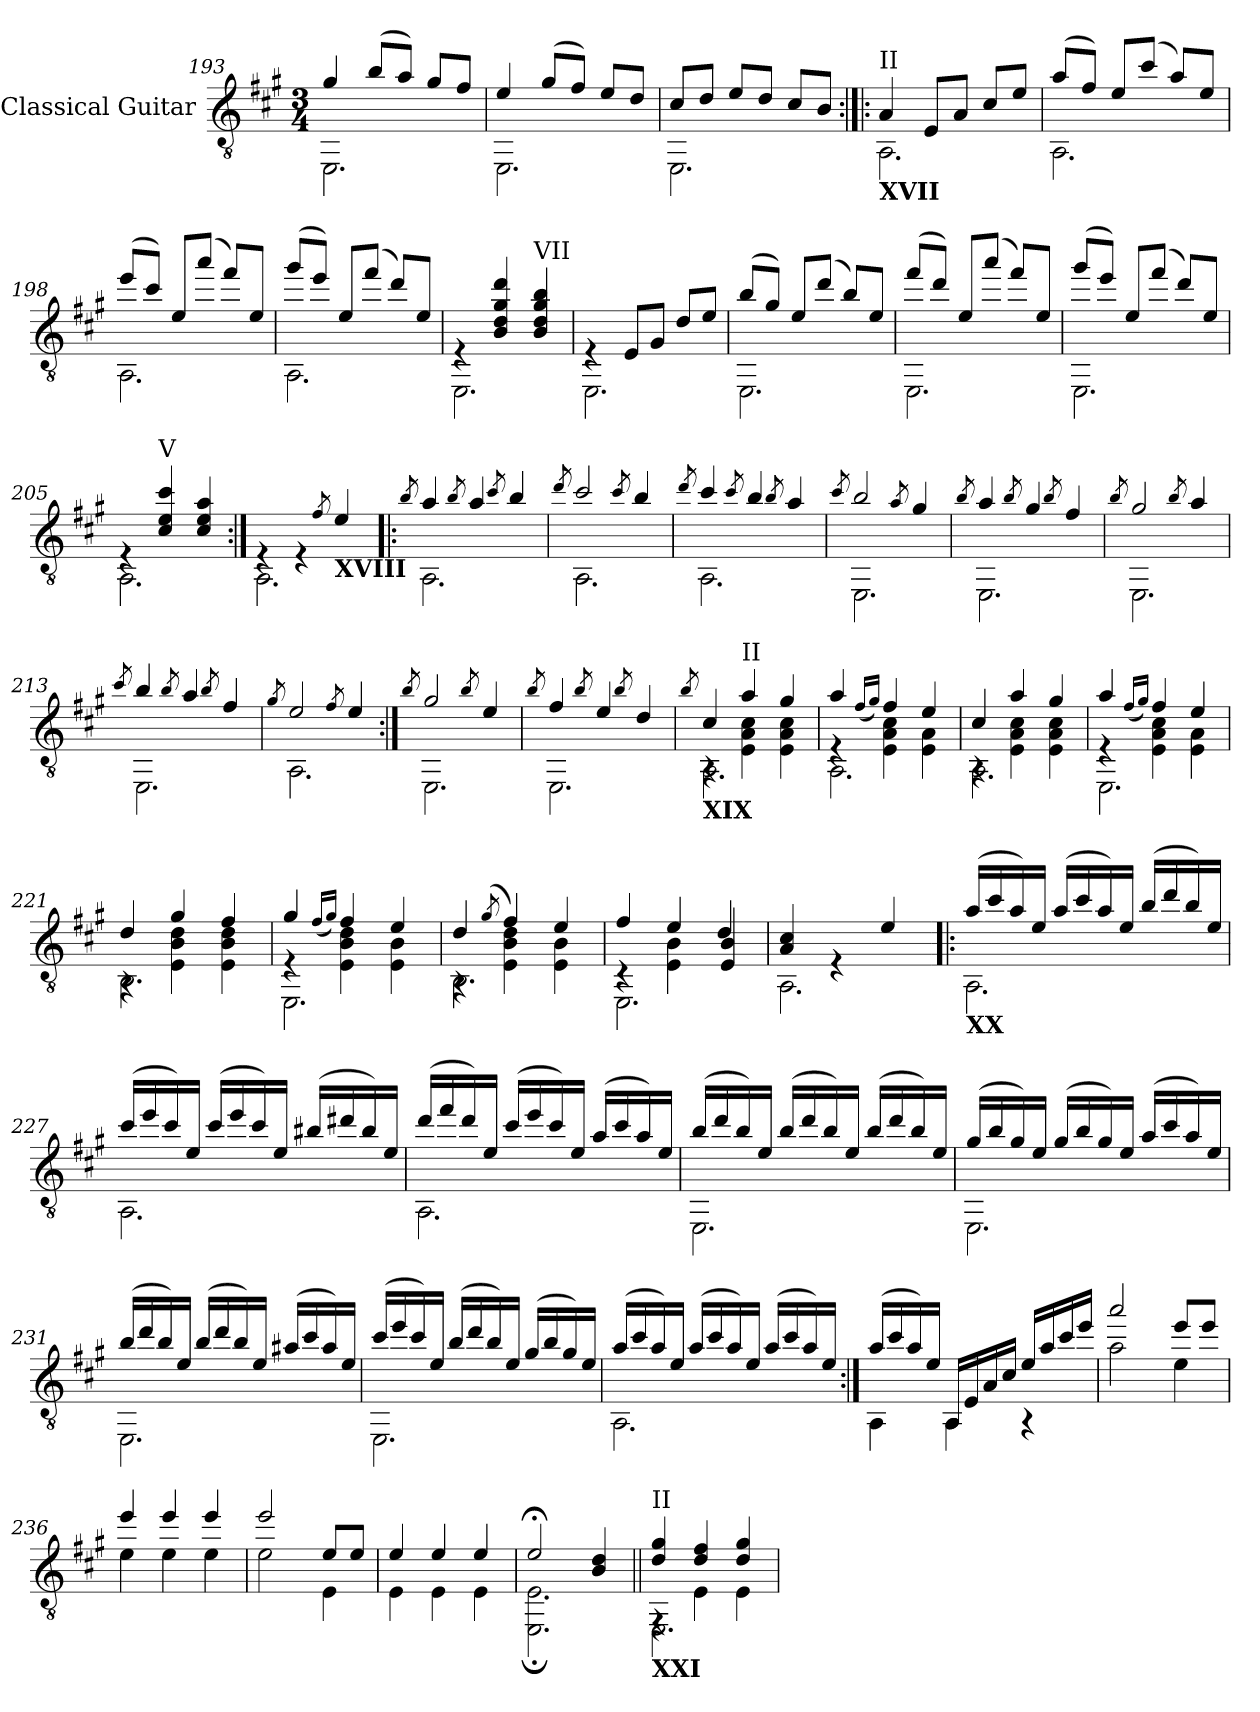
**kern	**dynam
*part1	*part1
*staff1	*staff1
*I"Classical Guitar	*
*I'Guit.	*
*clefGv2	*
*k[f#c#g#]	*
*M3/4	*
=193	=193
*^	*
4g#/	2.EE\	.
(8b/L	.	.
8a/J)	.	.
8g#/L	.	.
8f#/J	.	.
!!LO:LB:g=z	!!
=194	=194	=194
4e/	2.EE\	.
(8g#/L	.	.
8f#/J)	.	.
8e/L	.	.
8d/J	.	.
=195	=195	=195
8c#/L	2.EE\	.
8d/J	.	.
8e/L	.	.
8d/J	.	.
8c#/L	.	.
8B/J	.	.
=196:|!|:	=196:|!|:	=196:|!|:
!LO:TX:b:B:t=XVII	!	!
!LO:TX:a:t=II	!	!
4A/	2.AA\	.
8E/L	.	.
8A/J	.	.
8c#/L	.	.
8e/J	.	.
=197	=197	=197
(8a/L	2.AA\	.
8f#/J)	.	.
8e/L	.	.
(8cc#/J	.	.
8a/L)	.	.
8e/J	.	.
=198	=198	=198
(8ee/L	2.AA\	.
8cc#/J)	.	.
8e/L	.	.
(8aa/J	.	.
8ff#/L)	.	.
8e/J	.	.
!!LO:LB:g=z	!!
=199	=199	=199
(8gg#/L	2.AA\	.
8ee/J)	.	.
8e/L	.	.
(8ff#/J	.	.
8dd/L)	.	.
8e/J	.	.
=200	=200	=200
4rE	2.EE\	.
4B/ 4d/ 4g#/ 4dd/	.	.
!LO:TX:a:t=VII	!	!
4B/ 4d/ 4g#/ 4b/	.	.
=201	=201	=201
4rE	2.EE\	.
8E/L	.	.
8G#/J	.	.
8d/L	.	.
8e/J	.	.
=202	=202	=202
(8b/L	2.EE\	.
8g#/J)	.	.
8e/L	.	.
(8dd/J	.	.
8b/L)	.	.
8e/J	.	.
=203	=203	=203
(8ff#/L	2.EE\	.
8dd/J)	.	.
8e/L	.	.
(8aa/J	.	.
8ff#/L)	.	.
8e/J	.	.
=204	=204	=204
(8gg#/L	2.EE\	.
8ee/J)	.	.
8e/L	.	.
(8ff#/J	.	.
8dd/L)	.	.
8e/J	.	.
!!LO:LB:g=z	!!
=205	=205	=205
4rE	2.AA\	.
!LO:TX:a:t=V	!	!
4c#/ 4e/ 4cc#/	.	.
4c#/ 4e/ 4a/	.	.
=206:|!	=206:|!	=206:|!
4rE	2.AA\	.
4rE	.	.
8qf#/	.	.
!LO:TX:b:B:t=XVIII	!	!
4e/	.	.
=207!|:	=207!|:	=207!|:
8qb/	.	.
4a/	2.AA\	.
8qb/	.	.
4a/	.	.
8qcc#/	.	.
4b/	.	.
=208	=208	=208
8qdd/	.	.
2cc#/	2.AA\	.
8qcc#/	.	.
4b/	.	.
=209	=209	=209
8qdd/	.	.
4cc#/	2.AA\	.
8qcc#/	.	.
4b/	.	.
8qb/	.	.
4a/	.	.
=210	=210	=210
8qcc#/	.	.
2b/	2.EE\	.
8qa/	.	.
4g#/	.	.
!!LO:LB:g=z	!!
=211	=211	=211
8qb/	.	.
4a/	2.EE\	.
8qb/	.	.
4g#/	.	.
8qb/	.	.
4f#/	.	.
=212	=212	=212
8qb/	.	.
2g#/	2.EE\	.
8qb/	.	.
4a/	.	.
=213	=213	=213
8qcc#/	.	.
4b/	2.EE\	.
8qb/	.	.
4a/	.	.
8qb/	.	.
4f#/	.	.
=214	=214	=214
8qg#/	.	.
2e/	2.AA\	.
8qf#/	.	.
4e/	.	.
!!LO:LB:g=z	!!
=215:|!	=215:|!	=215:|!
8qb/	.	.
2g#/	2.EE\	.
8qb/	.	.
4e/	.	.
=216	=216	=216
8qb/	.	.
4f#/	2.EE\	.
8qb/	.	.
4e/	.	.
8qb/	.	.
4d/	.	.
*v	*v	*
=217	=217
8qb/	.
*^	*
*	*^	*
!LO:TX:b:B:t=XIX	!	!	!
4c#/	2.AA\	4rAA	.
!LO:TX:a:t=II	!	!	!
4a/	.	4E\ 4A\ 4c#\	.
4g#/	.	4E\ 4A\ 4c#\	.
!!LO:PB:g=z	!!	!!
=218	=218	=218	=218
4a/	2.AA\	4rE	.
(16qf#/LL	.	.	.
16qg#/JJ)	.	.	.
4f#/	.	4E\ 4A\ 4c#\	.
4e/	.	4E\ 4A\	.
=219	=219	=219	=219
4c#/	2.AA\	4rAA	.
4a/	.	4E\ 4A\ 4c#\	.
4g#/	.	4E\ 4A\ 4c#\	.
=220	=220	=220	=220
4a/	2.EE\	4rE	.
(16qf#/LL	.	.	.
16qg#/JJ)	.	.	.
4f#/	.	4E\ 4A\ 4c#\	.
4e/	.	4E\ 4A\	.
=221	=221	=221	=221
4d/	2.BB\	4rAA	.
4g#/	.	4E\ 4B\ 4d\	.
4f#/	.	4E\ 4B\ 4d\	.
=222	=222	=222	=222
4g#/	2.EE\	4rE	.
(16qf#/LL	.	.	.
16qg#/JJ)	.	.	.
4f#/	.	4E\ 4B\ 4d\	.
4e/	.	4E\ 4B\	.
=223	=223	=223	=223
4d/	2.BB\	4rAA	.
(8qg#/	.	.	.
4f#/)	.	4E\ 4B\ 4d\	.
4e/	.	4E\ 4B\	.
=224	=224	=224	=224
4f#/	2.EE\	4rC	.
4e/	.	4E\ 4B\	.
4d/	.	4E/ 4B/	.
*	*v	*v	*
=225	=225	=225
4A/ 4c#/	2.AA\	.
4rE	.	.
4e/	.	.
!!LO:LB:g=z	!!
=226!|:	=226!|:	=226!|:
*MM180	*	*
!LO:TX:b:B:t=XX	!	!
(16a/LL	2.AA\	.
16cc#/	.	.
16a/)	.	.
16e/JJ	.	.
(16a/LL	.	.
16cc#/	.	.
16a/)	.	.
16e/JJ	.	.
(16b/LL	.	.
16dd/	.	.
16b/)	.	.
16e/JJ	.	.
=227	=227	=227
(16cc#/LL	2.AA\	.
16ee/	.	.
16cc#/)	.	.
16e/JJ	.	.
(16cc#/LL	.	.
16ee/	.	.
16cc#/)	.	.
16e/JJ	.	.
(16b#X/LL	.	.
16dd#X/	.	.
16b#/)	.	.
16e/JJ	.	.
=228	=228	=228
(16dd/LL	2.AA\	.
16ff#/	.	.
16dd/)	.	.
16e/JJ	.	.
(16cc#/LL	.	.
16ee/	.	.
16cc#/)	.	.
16e/JJ	.	.
(16a/LL	.	.
16cc#/	.	.
16a/)	.	.
16e/JJ	.	.
!!LO:LB:g=z	!!
=229	=229	=229
(16b/LL	2.EE\	.
16dd/	.	.
16b/)	.	.
16e/JJ	.	.
(16b/LL	.	.
16dd/	.	.
16b/)	.	.
16e/JJ	.	.
(16b/LL	.	.
16dd/	.	.
16b/)	.	.
16e/JJ	.	.
=230	=230	=230
(16g#/LL	2.EE\	.
16b/	.	.
16g#/)	.	.
16e/JJ	.	.
(16g#/LL	.	.
16b/	.	.
16g#/)	.	.
16e/JJ	.	.
(16a/LL	.	.
16cc#/	.	.
16a/)	.	.
16e/JJ	.	.
=231	=231	=231
(16b/LL	2.EE\	.
16dd/	.	.
16b/)	.	.
16e/JJ	.	.
(16b/LL	.	.
16dd/	.	.
16b/)	.	.
16e/JJ	.	.
(16a#X/LL	.	.
16cc#/	.	.
16a#/)	.	.
16e/JJ	.	.
!!LO:LB:g=z	!!
=232	=232	=232
(16cc#/LL	2.EE\	.
16ee/	.	.
16cc#/)	.	.
16e/JJ	.	.
(16b/LL	.	.
16dd/	.	.
16b/)	.	.
16e/JJ	.	.
(16g#/LL	.	.
16b/	.	.
16g#/)	.	.
16e/JJ	.	.
=233	=233	=233
(16a/LL	2.AA\	.
16cc#/	.	.
16a/)	.	.
16e/JJ	.	.
(16a/LL	.	.
16cc#/	.	.
16a/)	.	.
16e/JJ	.	.
(16a/LL	.	.
16cc#/	.	.
16a/)	.	.
16e/JJ	.	.
=234:|!	=234:|!	=234:|!
(16a/LL	4AA\	.
16cc#/	.	.
16a/)	.	.
16e/JJ	.	.
16AA/LL	4AA\	.
16E/	.	.
16A/	.	.
16c#/JJ	.	.
16e/LL	4r	.
16a/	.	.
16cc#/	.	.
16ee/JJ	.	.
!!LO:LB:g=z	!!
=235	=235	=235
*MM115	*	*
2aa/	2a\	.
8ee/L	4e\	.
8ee/J	.	.
=236	=236	=236
4ee/	4e\	.
4ee/	4e\	.
4ee/	4e\	.
=237	=237	=237
2ee/	2e\	.
8e/L	4E\	.
8e/J	.	.
=238	=238	=238
4e/	4E\	.
4e/	4E\	.
4e/	4E\	.
=239	=239	=239
2e;</	2.EE\; 2.E\;	.
!	!	!LO:DY:b
4B/ 4d/	.	other-dynamics
=240||	=240||	=240||
*	*^	*
!LO:TX:b:B:t=XXI	!	!	!
!LO:TX:a:t=II	!	!	!
4d/ 4g#/	2.EE\	4rFF	.
4d/ 4f#/	.	4E\	.
4d/ 4g#/	.	4E\	.
*v	*v	*v	*
=	=
*-	*-
